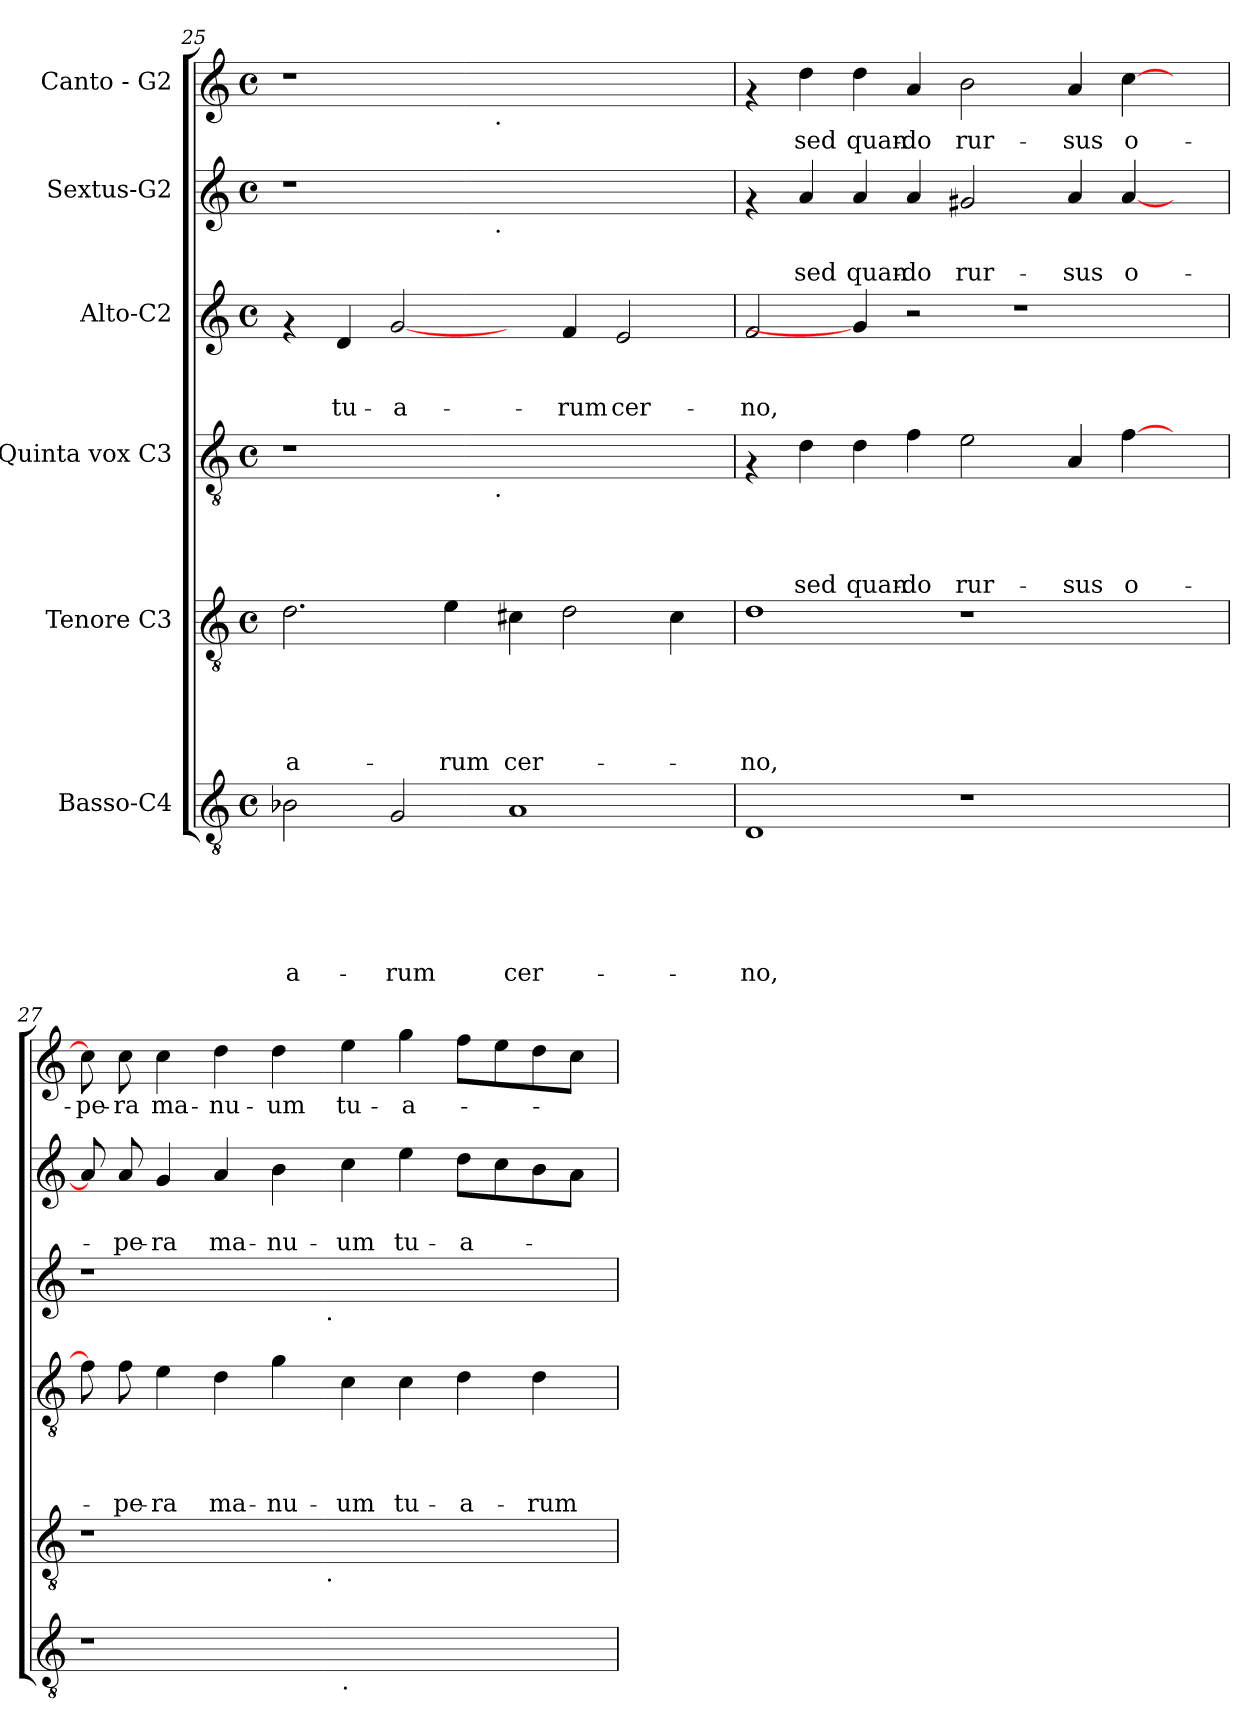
**kern	**text	**text	**text	**text	**text	**text	**kern	**text	**text	**text	**text	**text	**kern	**text	**text	**text	**text	**kern	**text	**text	**text	**kern	**text	**text	**kern	**text
*part6	*part6	*part6	*part6	*part6	*part6	*part6	*part5	*part5	*part5	*part5	*part5	*part5	*part4	*part4	*part4	*part4	*part4	*part3	*part3	*part3	*part3	*part2	*part2	*part2	*part1	*part1
*staff6	*staff6	*staff6	*staff6	*staff6	*staff6	*staff6	*staff5	*staff5	*staff5	*staff5	*staff5	*staff5	*staff4	*staff4	*staff4	*staff4	*staff4	*staff3	*staff3	*staff3	*staff3	*staff2	*staff2	*staff2	*staff1	*staff1
*I"Basso-C4	*	*	*	*	*	*	*I"Tenore C3	*	*	*	*	*	*I"Quinta vox C3	*	*	*	*	*I"Alto-C2	*	*	*	*I"Sextus-G2	*	*	*I"Canto - G2	*
!!LO:PB:g=z
*clefGv2	*	*	*	*	*	*	*clefGv2	*	*	*	*	*	*clefGv2	*	*	*	*	*clefG2	*	*	*	*clefG2	*	*	*clefG2	*
*k[]	*	*	*	*	*	*	*k[]	*	*	*	*	*	*k[]	*	*	*	*	*k[]	*	*	*	*k[]	*	*	*k[]	*
*C:	*	*	*	*	*	*	*C:	*	*	*	*	*	*C:	*	*	*	*	*C:	*	*	*	*C:	*	*	*C:	*
*M4/4	*	*	*	*	*	*	*M4/4	*	*	*	*	*	*M4/4	*	*	*	*	*M4/4	*	*	*	*M4/4	*	*	*M4/4	*
*met(c)	*	*	*	*	*	*	*met(c)	*	*	*	*	*	*met(c)	*	*	*	*	*met(c)	*	*	*	*met(c)	*	*	*met(c)	*
=25	=25	=25	=25	=25	=25	=25	=25	=25	=25	=25	=25	=25	=25	=25	=25	=25	=25	=25	=25	=25	=25	=25	=25	=25	=25	=25
!	!	!	!	!	!	!LO:LY:b	!	!	!	!	!	!LO:LY:b	!	!	!	!	!	!	!	!	!	!	!	!	!	!
*	*	*	*	*	*	*	*	*	*	*	*	*	*^	*	*	*	*	*	*	*	*	*^	*	*	*^	*
2B-X\	.	.	.	.	.	-a-	2.d\	.	.	.	.	-a-	1r	2ryy	.	.	.	.	4rf	.	.	.	1r	2ryy	.	.	1r	2ryy	.
!	!	!	!	!	!	!	!	!	!	!	!	!	!	!	!	!	!	!	!	!	!	!LO:LY:b	!	!	!	!	!	!	!
.	.	.	.	.	.	.	.	.	.	.	.	.	.	.	.	.	.	.	4d/	.	.	tu-	.	.	.	.	.	.	.
!	!	!	!	!	!	!LO:LY:b	!	!	!	!	!	!	!	!	!	!	!	!	!	!	!	!LO:LY:b	!	!	!	!	!	!	!
2G/	.	.	.	.	.	-rum	.	.	.	.	.	.	.	4...ryy	.	.	.	.	[2g/	.	.	-a-	.	4...ryy	.	.	.	4...ryy	.
!	!	!	!	!	!	!	!	!	!	!	!	!LO:LY:b	!	!	!	!	!	!	!	!	!	!	!	!	!	!	!	!	!
.	.	.	.	.	.	.	4e\	.	.	.	.	-rum	.	.	.	.	.	.	.	.	.	.	.	.	.	.	.	.	.
!	!	!	!	!	!	!	!	!	!	!	!	!	!	!	!	!	!	!	!	!	!	!	!	!	!	!	!	!LO:TX:b:t=.	!
!	!	!	!	!	!	!	!	!	!	!	!	!	!	!	!	!	!	!	!	!	!	!	!	!LO:TX:b:t=.	!	!	!	!	!
!	!	!	!	!	!	!	!	!	!	!	!	!	!	!LO:TX:b:t=.	!	!	!	!	!	!	!	!	!	!	!	!	!	!	!
.	.	.	.	.	.	.	.	.	.	.	.	.	.	1ryy	.	.	.	.	.	.	.	.	.	1ryy	.	.	.	1ryy	.
!	!	!	!	!	!	!LO:LY:b	!	!	!	!	!	!LO:LY:b	!	!	!	!	!	!	!	!	!	!	!	!	!	!	!	!	!
1A	.	.	.	.	.	cer-	4c#X\	.	.	.	.	cer-	1ryy	.	.	.	.	.	4ryy	.	.	.	1ryy	.	.	.	1ryy	.	.
!	!	!	!	!	!	!	!	!	!	!	!	!	!	!	!	!	!	!	!	!	!	!LO:LY:b	!	!	!	!	!	!	!
.	.	.	.	.	.	.	2d\	.	.	.	.	.	.	.	.	.	.	.	4f/	.	.	-rum	.	.	.	.	.	.	.
!	!	!	!	!	!	!	!	!	!	!	!	!	!	!	!	!	!	!	!	!	!	!LO:LY:b	!	!	!	!	!	!	!
.	.	.	.	.	.	.	.	.	.	.	.	.	.	.	.	.	.	.	2e/	.	.	cer-	.	.	.	.	.	.	.
.	.	.	.	.	.	.	4c#\	.	.	.	.	.	.	.	.	.	.	.	.	.	.	.	.	.	.	.	.	.	.
.	.	.	.	.	.	.	.	.	.	.	.	.	.	32ryy	.	.	.	.	.	.	.	.	.	32ryy	.	.	.	32ryy	.
=26	=26	=26	=26	=26	=26	=26	=26	=26	=26	=26	=26	=26	=26	=26	=26	=26	=26	=26	=26	=26	=26	=26	=26	=26	=26	=26	=26	=26	=26
!	!	!	!	!	!	!LO:LY:b	!	!	!	!	!	!LO:LY:b	!	!	!	!	!	!	!	!	!	!LO:LY:b	!	!	!	!	!	!	!
*	*	*	*	*	*	*	*	*	*	*	*	*	*	*	*	*	*	*	*	*	*	*	*v	*v	*	*	*	*	*
*	*	*	*	*	*	*	*	*	*	*	*	*	*v	*v	*	*	*	*	*	*	*	*	*	*	*	*v	*v	*
1D	.	.	.	.	.	-no,	1d	.	.	.	.	-no,	4rF	.	.	.	.	2f/	.	.	-no,	4rf	.	.	4rf	.
!	!	!	!	!	!	!	!	!	!	!	!	!	!	!	!	!	!LO:LY:b	!	!	!	!	!	!	!LO:LY:b	!	!LO:LY:b
.	.	.	.	.	.	.	.	.	.	.	.	.	4d\	.	.	.	sed	.	.	.	.	4a/	.	sed	4dd\	sed
!	!	!	!	!	!	!	!	!	!	!	!	!	!	!	!	!	!LO:LY:b	!	!	!	!	!	!	!LO:LY:b	!	!LO:LY:b
.	.	.	.	.	.	.	.	.	.	.	.	.	4d\	.	.	.	quan-	4g/]	.	.	.	4a/	.	quan-	4dd\	quan-
!	!	!	!	!	!	!	!	!	!	!	!	!	!	!	!	!	!LO:LY:b	!	!	!	!	!	!	!LO:LY:b	!	!LO:LY:b
.	.	.	.	.	.	.	.	.	.	.	.	.	4f\	.	.	.	-do	2r	.	.	.	4a/	.	-do	4a/	-do
!	!	!	!	!	!	!	!	!	!	!	!	!	!	!	!	!	!LO:LY:b	!	!	!	!	!	!	!LO:LY:b	!	!LO:LY:b
1r	.	.	.	.	.	.	1r	.	.	.	.	.	2e\	.	.	.	rur-	.	.	.	.	2g#X/	.	rur-	2b\	rur-
.	.	.	.	.	.	.	.	.	.	.	.	.	.	.	.	.	.	1r	.	.	.	.	.	.	.	.
!	!	!	!	!	!	!	!	!	!	!	!	!	!	!	!	!	!LO:LY:b	!	!	!	!	!	!	!LO:LY:b	!	!LO:LY:b
.	.	.	.	.	.	.	.	.	.	.	.	.	4A/	.	.	.	-sus	.	.	.	.	4a/	.	-sus	4a/	-sus
!	!	!	!	!	!	!	!	!	!	!	!	!	!	!	!	!	!LO:LY:b	!	!	!	!	!	!	!LO:LY:b	!	!LO:LY:b
.	.	.	.	.	.	.	.	.	.	.	.	.	[>4f\	.	.	.	o-	.	.	.	.	[<4a/	.	o-	[>4cc\	o-
4ryy	.	.	.	.	.	.	4ryy	.	.	.	.	.	4ryy	.	.	.	.	.	.	.	.	4ryy	.	.	4ryy	.
=27	=27	=27	=27	=27	=27	=27	=27	=27	=27	=27	=27	=27	=27	=27	=27	=27	=27	=27	=27	=27	=27	=27	=27	=27	=27	=27
!	!	!	!	!	!	!	!	!	!	!	!	!	!	!	!	!	!	!	!	!	!	!	!	!	!	!LO:LY:b
*	*	*	*	*	*	*	*^	*	*	*	*	*	*	*	*	*	*	*^	*	*	*	*	*	*	*	*
1r	.	.	.	.	.	.	1r	2ryy	.	.	.	.	.	8f\]	.	.	.	.	1r	2ryy	.	.	.	8a/]	.	.	8cc\]	-pe-
!	!	!	!	!	!	!	!	!	!	!	!	!	!	!	!	!	!	!LO:LY:b	!	!	!	!	!	!	!	!LO:LY:b	!	!LO:LY:b
.	.	.	.	.	.	.	.	.	.	.	.	.	.	8f\	.	.	.	-pe-	.	.	.	.	.	8a/	.	-pe-	8cc\	-ra
!	!	!	!	!	!	!	!	!	!	!	!	!	!	!	!	!	!	!LO:LY:b	!	!	!	!	!	!	!	!LO:LY:b	!	!LO:LY:b
.	.	.	.	.	.	.	.	.	.	.	.	.	.	4e\	.	.	.	-ra	.	.	.	.	.	4g/	.	-ra	4cc\	ma-
!	!	!	!	!	!	!	!	!	!	!	!	!	!	!	!	!	!	!LO:LY:b	!	!	!	!	!	!	!	!LO:LY:b	!	!LO:LY:b
.	.	.	.	.	.	.	.	4...ryy	.	.	.	.	.	4d\	.	.	.	ma-	.	4...ryy	.	.	.	4a/	.	ma-	4dd\	-nu-
!	!	!	!	!	!	!	!	!	!	!	!	!	!	!	!	!	!	!LO:LY:b	!	!	!	!	!	!	!	!LO:LY:b	!	!LO:LY:b
.	.	.	.	.	.	.	.	.	.	.	.	.	.	4g\	.	.	.	-nu-	.	.	.	.	.	4b\	.	-nu-	4dd\	-um
!	!	!	!	!	!	!	!	!	!	!	!	!	!	!	!	!	!	!	!	!LO:TX:b:t=.	!	!	!	!	!	!	!	!
!	!	!	!	!	!	!	!	!LO:TX:b:t=.	!	!	!	!	!	!	!	!	!	!	!	!	!	!	!	!	!	!	!	!
.	.	.	.	.	.	.	.	1ryy	.	.	.	.	.	.	.	.	.	.	.	1ryy	.	.	.	.	.	.	.	.
!LO:TX:b:t=.	!	!	!	!	!	!	!	!	!	!	!	!	!	!	!	!	!	!	!	!	!	!	!	!	!	!	!	!
!	!	!	!	!	!	!	!	!	!	!	!	!	!	!	!	!	!	!LO:LY:b	!	!	!	!	!	!	!	!LO:LY:b	!	!LO:LY:b
1ryy	.	.	.	.	.	.	1ryy	.	.	.	.	.	.	4c\	.	.	.	-um	1ryy	.	.	.	.	4cc\	.	-um	4ee\	tu-
!	!	!	!	!	!	!	!	!	!	!	!	!	!	!	!	!	!	!LO:LY:b	!	!	!	!	!	!	!	!LO:LY:b	!	!LO:LY:b
.	.	.	.	.	.	.	.	.	.	.	.	.	.	4c\	.	.	.	tu-	.	.	.	.	.	4ee\	.	tu-	4gg\	-a-
!	!	!	!	!	!	!	!	!	!	!	!	!	!	!	!	!	!	!LO:LY:b	!	!	!	!	!	!	!	!LO:LY:b	!	!
.	.	.	.	.	.	.	.	.	.	.	.	.	.	4d\	.	.	.	-a-	.	.	.	.	.	8dd\L	.	-a-	8ff\L	.
.	.	.	.	.	.	.	.	.	.	.	.	.	.	.	.	.	.	.	.	.	.	.	.	8cc\	.	.	8ee\	.
!	!	!	!	!	!	!	!	!	!	!	!	!	!	!	!	!	!	!LO:LY:b	!	!	!	!	!	!	!	!	!	!
.	.	.	.	.	.	.	.	.	.	.	.	.	.	4d\	.	.	.	-rum	.	.	.	.	.	8b\	.	.	8dd\	.
.	.	.	.	.	.	.	.	.	.	.	.	.	.	.	.	.	.	.	.	.	.	.	.	8a\J	.	.	8cc\J	.
.	.	.	.	.	.	.	.	32ryy	.	.	.	.	.	.	.	.	.	.	.	32ryy	.	.	.	.	.	.	.	.
*	*	*	*	*	*	*	*v	*v	*	*	*	*	*	*	*	*	*	*	*v	*v	*	*	*	*	*	*	*	*
=	=	=	=	=	=	=	=	=	=	=	=	=	=	=	=	=	=	=	=	=	=	=	=	=	=	=
*-	*-	*-	*-	*-	*-	*-	*-	*-	*-	*-	*-	*-	*-	*-	*-	*-	*-	*-	*-	*-	*-	*-	*-	*-	*-	*-
